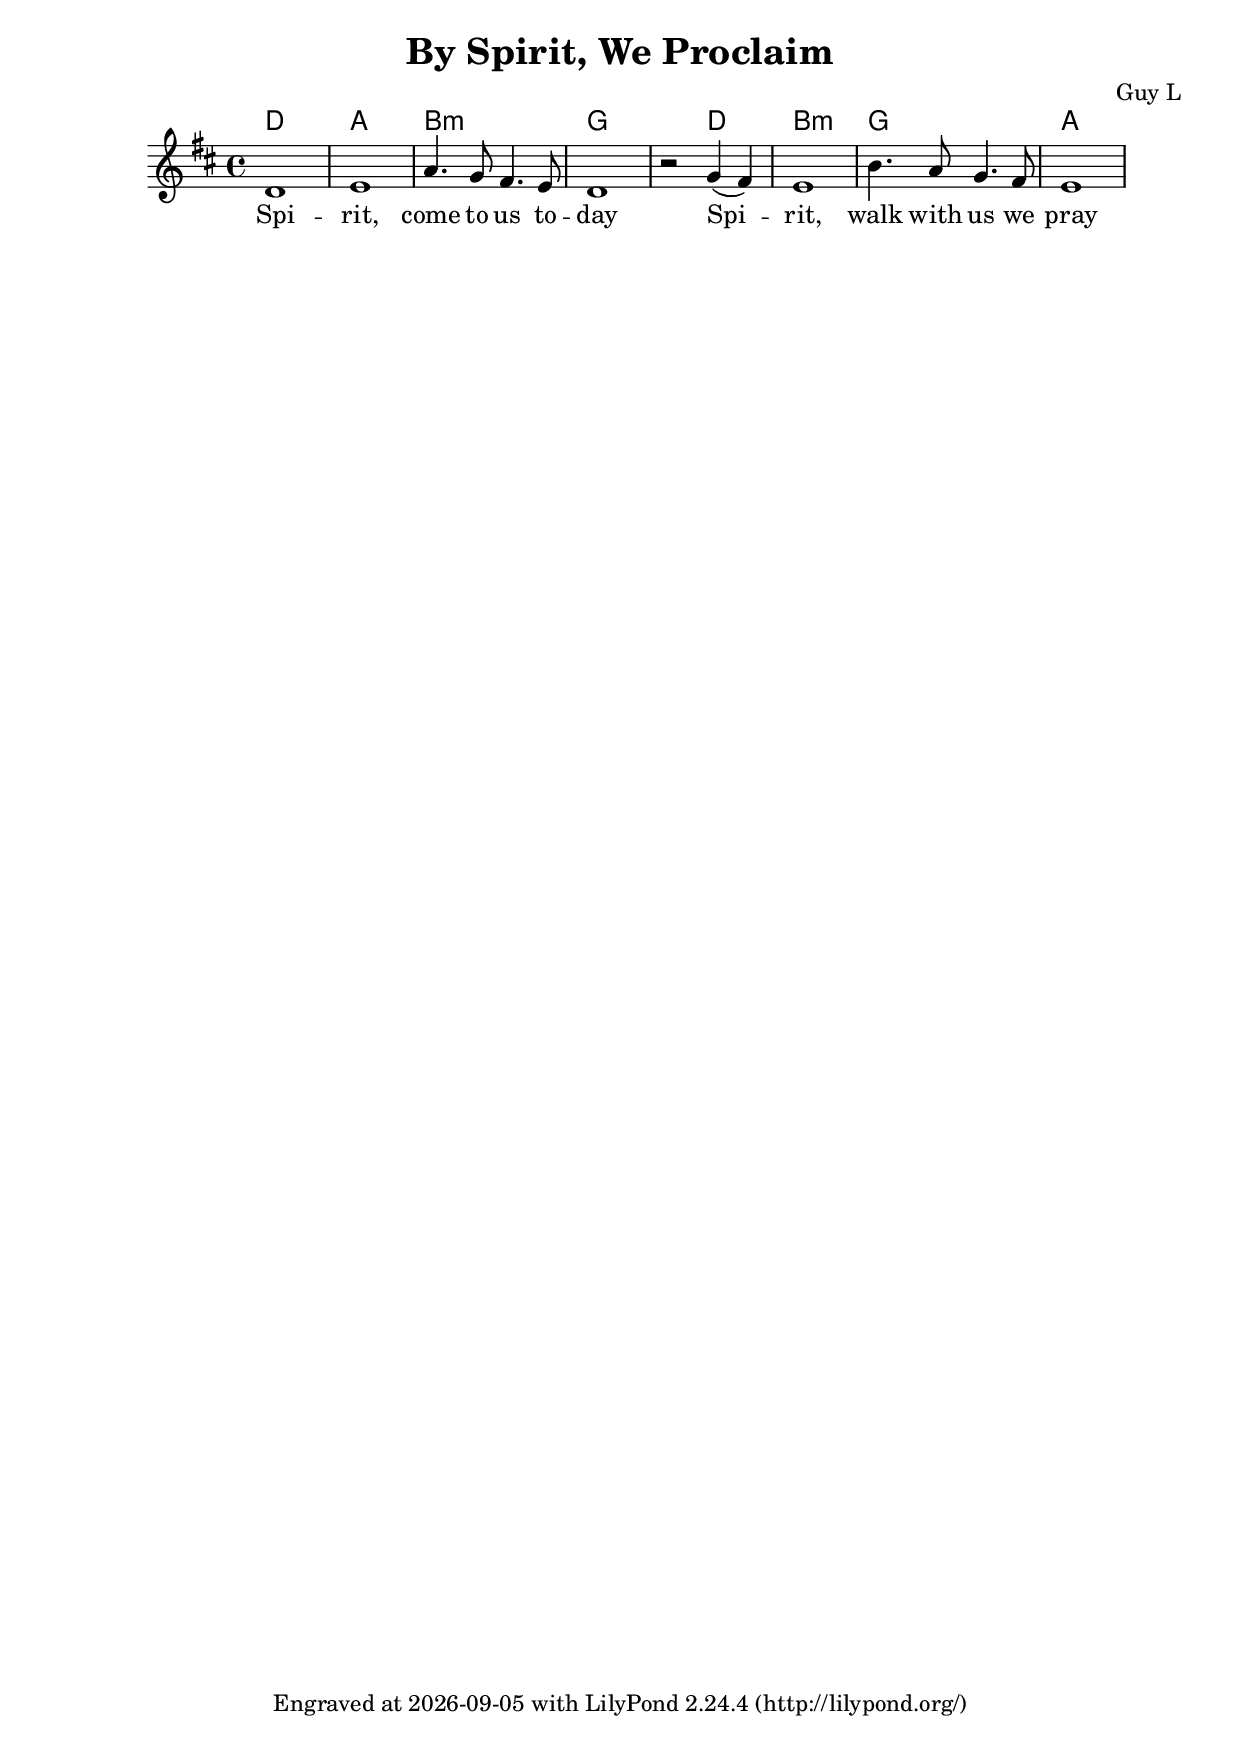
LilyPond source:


\header {
  title = "By Spirit, We Proclaim"
  composer = "Guy L"
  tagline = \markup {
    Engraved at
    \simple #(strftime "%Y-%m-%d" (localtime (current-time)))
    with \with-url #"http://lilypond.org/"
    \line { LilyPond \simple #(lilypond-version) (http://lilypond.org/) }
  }
}
\include "predefined-guitar-fretboards.ly"

refrainchords = \chordmode { d1 a b:m g1. d2 b1:m g1 a }

refrain = \lyricmode { 
  Spi -- rit, come to us to -- day
  Spi -- rit, walk with us we pray
  Our Souls need your guiding force
  To help us serve our God
  Help us spread the good news of the Lord
}

refrainmelody = \relative c' { d1 e a4. g8 fis4. e8 d1 r2 g4 (fis) e1  b'4. a8 g4. fis8 e1  }
\score {
  <<
    \new voice = "chords" {
      \new ChordNames \refrainchords
    }
    \new Voice = "melody" {
      \key d \major \refrainmelody
    }
     \new Lyrics \lyricsto "melody" {
       \refrain
     }
  >>

  \layout {}
  \midi {}
}
